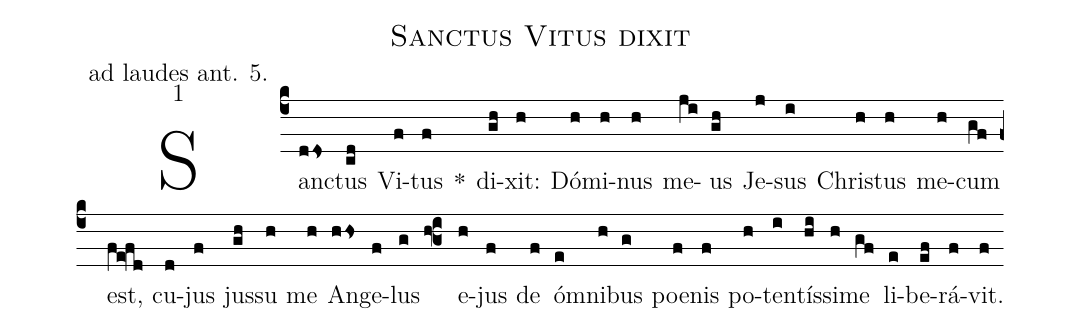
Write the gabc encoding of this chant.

name: Sanctus Vitus dixit;
office-part: ad laudes ant. 5.;
mode: 1;
%%
(c4)
Sanc(dds)tus(cd) Vi(f)tus(f) *()
di(gh)xit:(h)
Dó(h)mi(h)nus(h)

% v breviari chybi:
me(ji)us(gh)

Je(j)sus(i) Chris(h)tus(h)
me(h)cum(gf) est,(fe!fd)
cu(d)jus(f) jus(gh)su(h) me(h) An(hhs)ge(f)lus(g)
(f3)
e(h)jus(f)
de(f) óm(e)ni(h)bus(g) poe(f)nis(f)

% v previari chybi:
po(h)ten(i)tís(hi)si(h)me(gf)

li(e)be(ef)rá(f)vit.(f)
